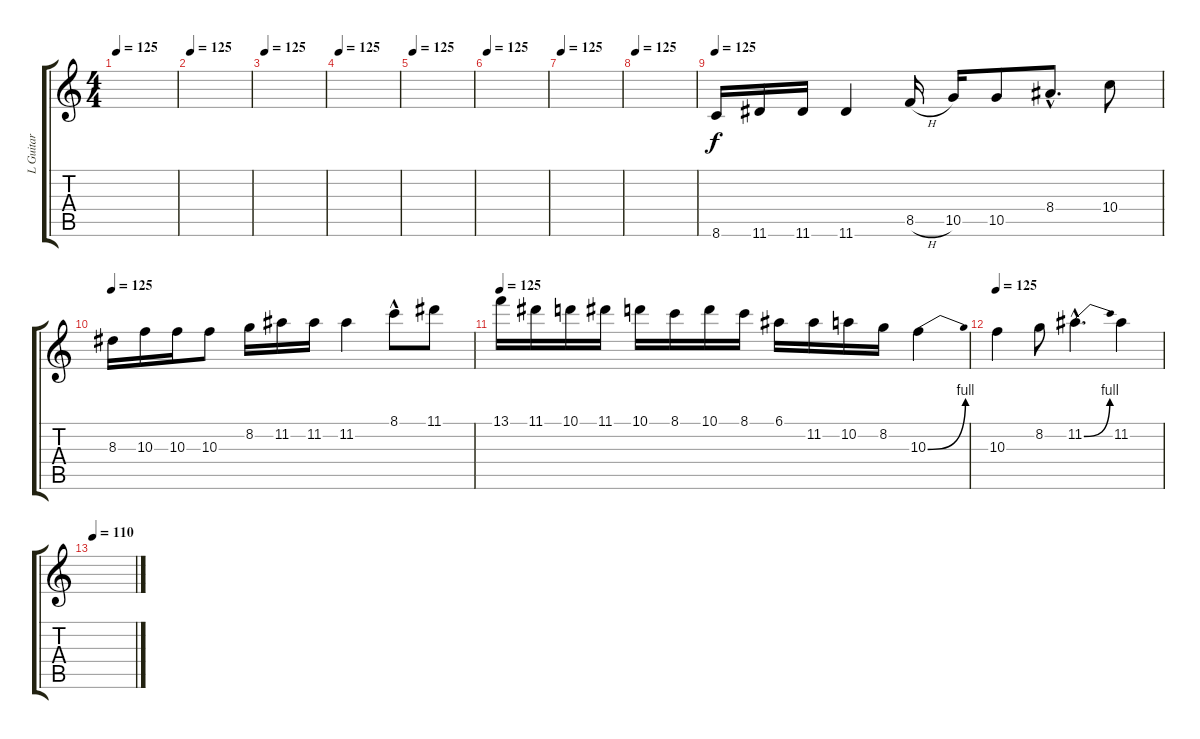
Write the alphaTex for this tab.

\track ("L Guitar" "L Guitar") {instrument acousticguitarsteel}
\staff {score tabs}
\tuning (E4 B3 G3 D3 A2 E2) {hide}
\ts (4 4)
\tempo 125
\clef g2
\ks c
|
\tempo 125
|
\tempo 125
|
\tempo 125
|
\tempo 125
|
\tempo 125
|
\tempo 125
|
\tempo 125
|
\tempo 125
8.6.16{instrument distortionguitar} 11.6.16 11.6.16 11.6.4 8.5{h}.16 10.5.16 10.5.8 8.4{hac}.8{d} 10.4.8 |
\tempo 125
8.3.16 10.3.16 10.3.16 10.3.8 8.2.16 11.2.16 11.2.16 11.2.4 8.1{hac}.8 11.1.8 |
\tempo 125
13.1.16 11.1.16 10.1.16 11.1.16 10.1.16 8.1.16 10.1.16 8.1.16 6.1.16 11.2.16 10.2.16 8.2.16 10.3{be (bend 0 0 60 4)}.4 |
\tempo 125
10.3.4 8.2.8 11.2{be (bend 0 0 60 4) hac}.4{d} 11.2.4 |
\tempo 110
